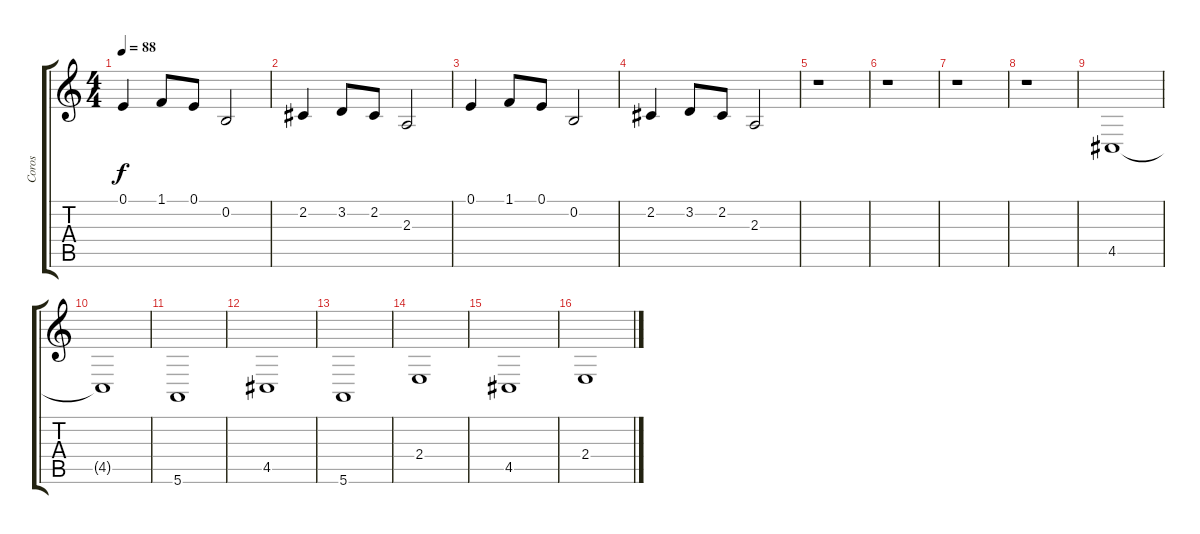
\track ("Coros" "Coros") {instrument synthvoice}
\staff {score tabs}
\tuning (E4 B3 G3 D3 A2 E2) {hide}
\ts (4 4)
\tempo 88
\clef g2
\ks c
0.1.4{dy f} 1.1.8 0.1.8 0.2.2 |
2.2.4 3.2.8 2.2.8 2.3.2 |
0.1.4 1.1.8 0.1.8 0.2.2 |
2.2.4 3.2.8 2.2.8 2.3.2 |
r.1 |
r.1 |
r.1 |
r.1 |
4.5.1 |
4.5{t}.1 |
5.6.1 |
4.5.1 |
5.6.1 |
2.4.1 |
4.5.1 |
2.4.1
